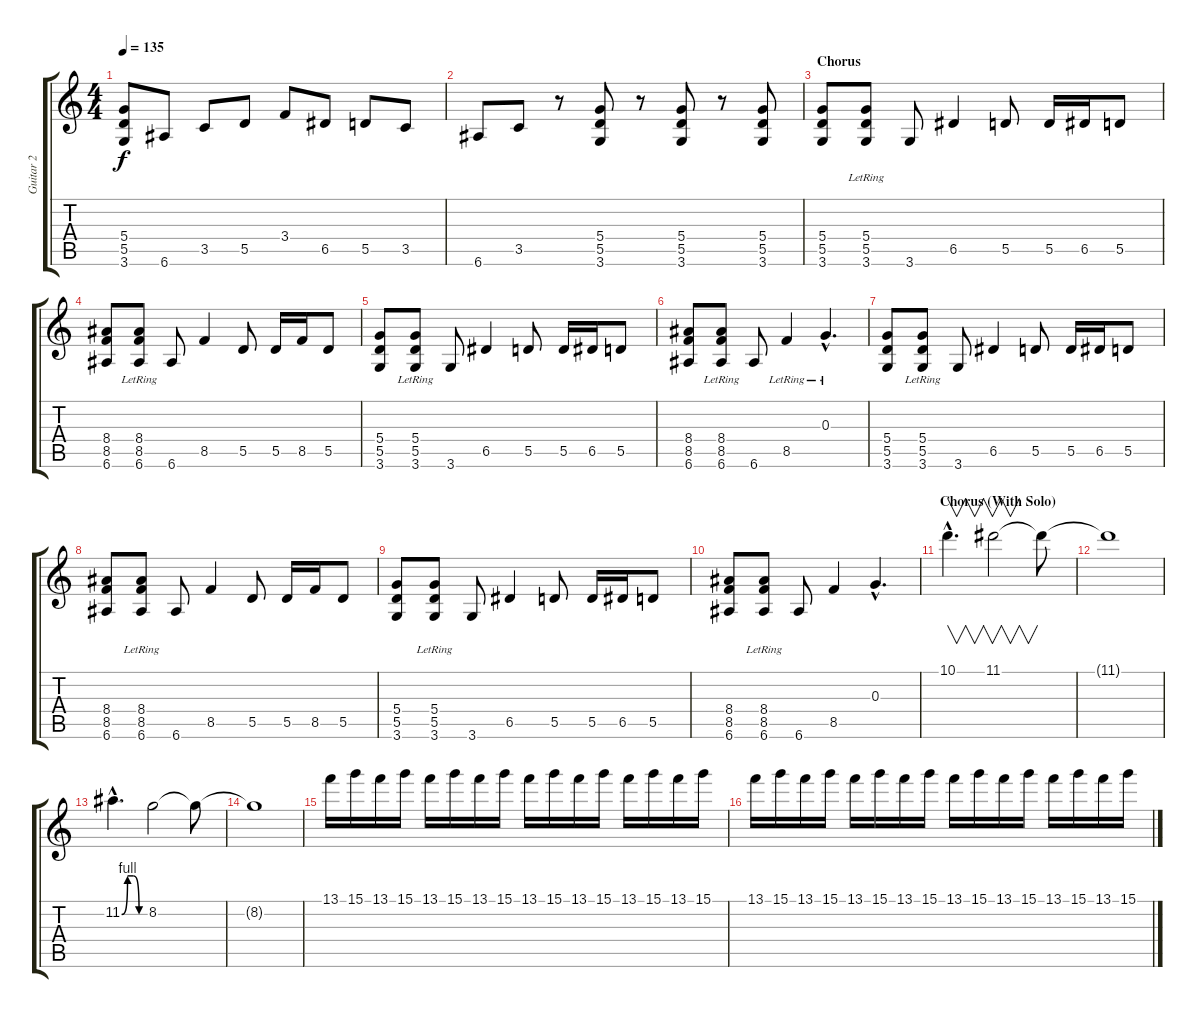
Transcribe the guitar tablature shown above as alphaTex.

\track ("Guitar 2" "Guitar 2") {instrument distortionguitar}
\staff {score tabs}
\tuning (E4 B3 G3 D3 A2 E2) {hide}
\ts (4 4)
\tempo 135
\clef g2
\ks c
(5.4{t} 5.5{t} 3.6{t}).8{dy f} 6.6.8 3.5.8 5.5.8 3.4.8 6.5.8 5.5.8 3.5.8 |
6.6.8 3.5.8 r.8 (5.4 5.5 3.6).8 r.8 (5.4 5.5 3.6).8 r.8 (5.4 5.5 3.6).8 |
\section ("" "Chorus")
(5.4 5.5 3.6).8 (5.4 5.5{lr} 3.6).8 3.6.8 6.5.4 5.5.8 5.5.16 6.5.16 5.5.8 |
(8.4 8.5 6.6).8 (8.4 8.5{lr} 6.6).8 6.6.8 8.5.4 5.5.8 5.5.16 8.5.16 5.5.8 |
(5.4 5.5 3.6).8 (5.4 5.5{lr} 3.6).8 3.6.8 6.5.4 5.5.8 5.5.16 6.5.16 5.5.8 |
(8.4 8.5 6.6).8 (8.4 8.5{lr} 6.6).8 6.6.8 8.5{lr}.4 0.3{hac lr}.4{d} |
(5.4 5.5 3.6).8 (5.4 5.5{lr} 3.6).8 3.6.8 6.5.4 5.5.8 5.5.16 6.5.16 5.5.8 |
(8.4 8.5 6.6).8 (8.4 8.5{lr} 6.6).8 6.6.8 8.5.4 5.5.8 5.5.16 8.5.16 5.5.8 |
(5.4 5.5 3.6).8 (5.4 5.5{lr} 3.6).8 3.6.8 6.5.4 5.5.8 5.5.16 6.5.16 5.5.8 |
(8.4 8.5 6.6).8 (8.4 8.5{lr} 6.6).8 6.6.8 8.5.4 0.3{hac}.4{d} |
\section ("" "Chorus (With Solo)")
10.1{hac}.4{v d} 11.1.2{v} 11.1{t}.8 |
11.1{t}.1 |
11.2{be (custom 0 0 15 4 30 4 45 0 60 0) hac}.4{d} 8.2.2 8.2{t}.8 |
8.2{t}.1 |
13.1.16 15.1.16 13.1.16 15.1.16 13.1.16 15.1.16 13.1.16 15.1.16 13.1.16 15.1.16 13.1.16 15.1.16 13.1.16 15.1.16 13.1.16 15.1.16 |
13.1.16 15.1.16 13.1.16 15.1.16 13.1.16 15.1.16 13.1.16 15.1.16 13.1.16 15.1.16 13.1.16 15.1.16 13.1.16 15.1.16 13.1.16 15.1.16
